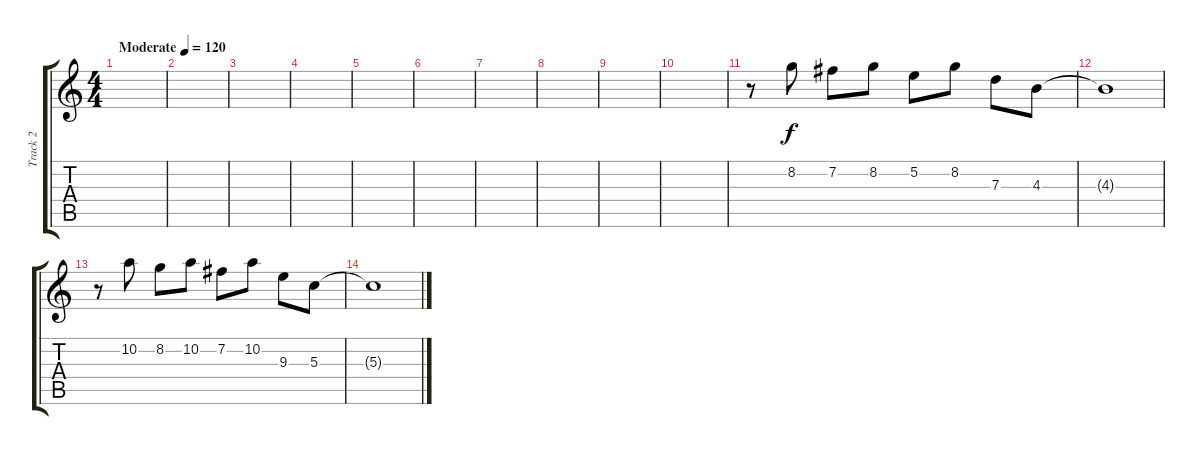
\track ("Track 2" "Track 2") {instrument acousticguitarsteel}
\staff {score tabs}
\tuning (E4 B3 G3 D3 A2 E2) {hide}
\ts (4 4)
\tempo (120 "Moderate")
\clef g2
\ks c
|
|
|
|
|
|
|
|
|
|
r.8 8.2.8 7.2.8 8.2.8 5.2.8 8.2.8 7.3.8 4.3.8 |
4.3{t}.1 |
r.8 10.2.8 8.2.8 10.2.8 7.2.8 10.2.8 9.3.8 5.3.8 |
5.3{t}.1
